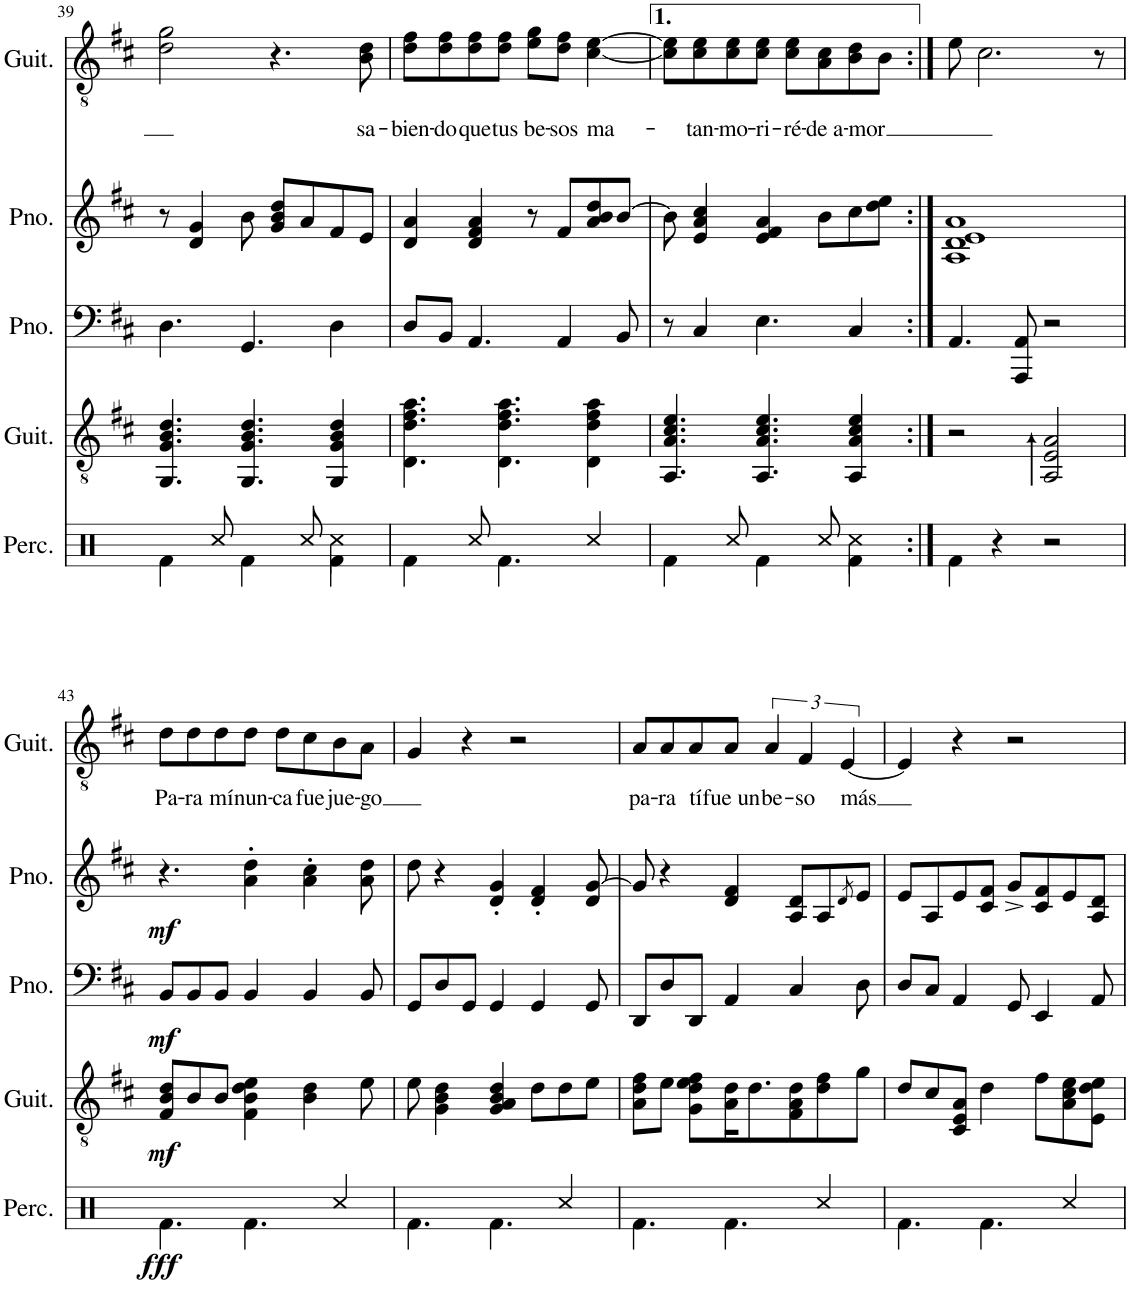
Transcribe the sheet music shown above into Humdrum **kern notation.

**kern	**dynam	**kern	**dynam	**kern	**dynam	**kern	**dynam	**kern	**text	**text
*part5	*part5	*part4	*part4	*part3	*part3	*part2	*part2	*part1	*part1	*part1
*staff5	*staff5	*staff4	*staff4	*staff3	*staff3	*staff2	*staff2	*staff1	*staff1	*staff1
*I"Set de percusión	*	*I"Guitarra acústica	*	*I"Piano	*	*I"Piano	*	*I"Guitarra clásica	*	*
*I'Perc.	*	*I'Guit.	*	*I'Pno.	*	*I'Pno.	*	*I'Guit.	*	*
!!LO:PB:g=z
*clefX	*	*clefGv2	*	*clefF4	*	*clefG2	*	*clefGv2	*	*
*k[]	*	*k[f#c#]	*	*k[f#c#]	*	*k[f#c#]	*	*k[f#c#]	*	*
*M4/4	*	*M4/4	*	*M4/4	*	*M4/4	*	*M4/4	*	*
=39	=39	=39	=39	=39	=39	=39	=39	=39	=39	=39
*^	*	*	*	*	*	*	*	*	*	*
4Rf\	2.ryy	.	4.GG/ 4.G/ 4.B/ 4.d/	.	4.D\	.	8r	.	2d\ 2g\	.	.
.	.	.	.	.	.	.	4d/ 4g/	.	.	.	.
8Rcc/	.	.	.	.	.	.	.	.	.	.	.
4Rf\	.	.	4.GG/ 4.G/ 4.B/ 4.d/	.	4.GG/	.	8b\	.	.	.	.
.	.	.	.	.	.	.	8g/ 8b/ 8dd/L	.	4.r	.	.
8Rcc/	.	.	.	.	.	.	8a/	.	.	.	.
4Rf\	4Rcc\	.	4GG/ 4G/ 4B/ 4d/	.	4D\	.	8f#/	.	.	.	.
!	!	!	!	!	!	!	!	!	!	!	!LO:LY:b
.	.	.	.	.	.	.	8e/J	.	8B\ 8d\	.	sa-
*v	*v	*	*	*	*	*	*	*	*	*	*
=40	=40	=40	=40	=40	=40	=40	=40	=40	=40	=40
!	!	!	!	!	!	!	!	!	!	!LO:LY:b
4Rf\	.	4.D\ 4.d\ 4.f#\ 4.a\	.	8D/L	.	4d/ 4a/	.	8d\ 8f#\L	.	-bien-
!	!	!	!	!	!	!	!	!	!	!LO:LY:b
.	.	.	.	8BB/J	.	.	.	8d\ 8f#\	.	-do
!	!	!	!	!	!	!	!	!	!	!LO:LY:b
8Rcc/	.	.	.	4.AA/	.	4d/ 4f#/ 4a/	.	8d\ 8f#\	.	que
!	!	!	!	!	!	!	!	!	!	!LO:LY:b
4.Rf\	.	4.D\ 4.d\ 4.f#\ 4.a\	.	.	.	.	.	8d\ 8f#\J	.	tus
!	!	!	!	!	!	!	!	!	!	!LO:LY:b
.	.	.	.	.	.	8r	.	8e\ 8g\L	.	be-
!	!	!	!	!	!	!	!	!	!	!LO:LY:b
.	.	.	.	4AA/	.	8f#/L	.	8d\ 8f#\J	.	-sos
!	!	!	!	!	!	!	!	!	!	!LO:LY:b
4Rcc/	.	4D\ 4d\ 4f#\ 4a\	.	.	.	8a/ 8b/ 8dd/	.	[4c#\ [4e\	.	ma-
.	.	.	.	8BB/	.	[8b/J	.	.	.	.
=41	=41	=41	=41	=41	=41	=41	=41	=41	=41	=41
*^	*	*	*	*	*	*	*	*	*	*
4Rf\	2.ryy	.	4.AA/ 4.A/ 4.c#/ 4.e/	.	8r	.	8b\]	.	8c#\] 8e\]L	.	.
!	!	!	!	!	!	!	!	!	!	!	!LO:LY:b
.	.	.	.	.	4C#/	.	4e/ 4a/ 4cc#/	.	8c#\ 8e\	.	-tan-
!	!	!	!	!	!	!	!	!	!	!	!LO:LY:b
8Rcc/	.	.	.	.	.	.	.	.	8c#\ 8e\	.	-mo-
!	!	!	!	!	!	!	!	!	!	!	!LO:LY:b
4Rf\	.	.	4.AA/ 4.A/ 4.c#/ 4.e/	.	4.E\	.	4e/ 4f#/ 4a/	.	8c#\ 8e\J	.	-ri-
!	!	!	!	!	!	!	!	!	!	!	!LO:LY:b
.	.	.	.	.	.	.	.	.	8c#\ 8e\L	.	-ré-
!	!	!	!	!	!	!	!	!	!	!	!LO:LY:b
8Rcc/	.	.	.	.	.	.	8b\L	.	8A\ 8c#\	.	-de a-
!	!	!	!	!	!	!	!	!	!	!	!LO:LY:b
4Rf\	4Rcc\	.	4AA/ 4A/ 4c#/ 4e/	.	4C#/	.	8cc#\	.	8B\ 8d\	.	-mor
.	.	.	.	.	.	.	8dd\ 8ee\J	.	8B\J	.	.
*v	*v	*	*	*	*	*	*	*	*	*	*
=42:|!	=42:|!	=42:|!	=42:|!	=42:|!	=42:|!	=42:|!	=42:|!	=42:|!	=42:|!	=42:|!
4Rf\	.	2r	.	4.AA/	.	1A 1d 1e 1a	.	8e\	.	.
.	.	.	.	.	.	.	.	2.c#\	.	.
4r	.	.	.	.	.	.	.	.	.	.
.	.	.	.	8AAA/ 8AA/	.	.	.	.	.	.
2r	.	2AA/ 2E/ 2A/	.	2r	.	.	.	.	.	.
.	.	.	.	.	.	.	.	8r	.	.
!!LO:LB:g=z
=43	=43	=43	=43	=43	=43	=43	=43	=43	=43	=43
!	!LO:DY:b	!	!LO:DY:b	!	!LO:DY:b	!	!LO:DY:b	!	!LO:LY:b	!
4.Rf\	fff	8F#/ 8B/ 8d/L	mf	8BB/L	mf	4.r	mf	8d\L	Pa-	.
!	!	!	!	!	!	!	!	!	!LO:LY:b	!
.	.	8B/	.	8BB/	.	.	.	8d\	-ra	.
!	!	!	!	!	!	!	!	!	!LO:LY:b	!
.	.	8B/J	.	8BB/J	.	.	.	8d\	mí	.
!	!	!	!	!	!	!	!	!	!LO:LY:b	!
4.Rf\	.	4F#\ 4B\ 4d\ 4e\	.	4BB/	.	4a\' 4dd\'	.	8d\J	nun-	.
!	!	!	!	!	!	!	!	!	!LO:LY:b	!
.	.	.	.	.	.	.	.	8d\L	-ca	.
!	!	!	!	!	!	!	!	!	!LO:LY:b	!
.	.	4B\ 4d\	.	4BB/	.	4a\' 4cc#\'	.	8c#\	fue	.
!	!	!	!	!	!	!	!	!	!LO:LY:b	!
4Rcc/	.	.	.	.	.	.	.	8B\	jue-	.
!	!	!	!	!	!	!	!	!	!LO:LY:b	!
.	.	8e\	.	8BB/	.	8a\ 8dd\	.	8A\J	-go	.
=44	=44	=44	=44	=44	=44	=44	=44	=44	=44	=44
4.Rf\	.	8e\	.	8GG/L	.	8dd\	.	4G/	.	.
.	.	4G\ 4B\ 4d\	.	8D/	.	4r	.	.	.	.
.	.	.	.	8GG/J	.	.	.	4r	.	.
4.Rf\	.	4G/ 4A/ 4B/ 4d/	.	4GG/	.	4d/' 4g/'	.	.	.	.
.	.	.	.	.	.	.	.	2r	.	.
.	.	8d\L	.	4GG/	.	4d/' 4f#/'	.	.	.	.
4Rcc/	.	8d\	.	.	.	.	.	.	.	.
.	.	8e\J	.	8GG/	.	8d/ [8g/	.	.	.	.
=45	=45	=45	=45	=45	=45	=45	=45	=45	=45	=45
!	!	!	!	!	!	!	!	!	!LO:LY:b	!
4.Rf\	.	8A\ 8d\ 8f#\L	.	8DD/L	.	8g/]	.	8A/L	pa-	.
!	!	!	!	!	!	!	!	!	!LO:LY:b	!
.	.	8e\J	.	8D/	.	4r	.	8A/	-ra	.
!	!	!	!	!	!	!	!	!	!LO:LY:b	!
.	.	8G\ 8d\ 8e\ 8f#\L	.	8DD/J	.	.	.	8A/	tí	.
!	!	!	!	!	!	!	!	!	!LO:LY:b	!
4.Rf\	.	16A\ 16d\K	.	4AA/	.	4d/ 4f#/	.	8A/J	fue un	.
.	.	8.d\	.	.	.	.	.	.	.	.
!	!	!	!	!	!	!	!	!	!LO:LY:b	!
.	.	.	.	.	.	.	.	6A/	be-	.
.	.	8F#\ 8A\ 8d\	.	4C#/	.	8A/ 8d/L	.	.	.	.
!	!	!	!	!	!	!	!	!	!LO:LY:b	!
.	.	.	.	.	.	.	.	6F#/	-so	.
4Rcc/	.	8d\ 8f#\	.	.	.	8A/	.	.	.	.
!	!	!	!	!	!	!	!	!	!LO:LY:b	!
.	.	.	.	.	.	.	.	[6E/	más	.
.	.	.	.	.	.	8qd/	.	.	.	.
.	.	8g\J	.	8D\	.	8e/J	.	.	.	.
=46	=46	=46	=46	=46	=46	=46	=46	=46	=46	=46
4.Rf\	.	8d/L	.	8D/L	.	8e/L	.	4E/]	.	.
.	.	8c#/	.	8C#/J	.	8A/	.	.	.	.
.	.	8C#/ 8E/ 8A/J	.	4AA/	.	8e/	.	4r	.	.
4.Rf\	.	4d\	.	.	.	8c#/ 8f#/J	.	.	.	.
.	.	.	.	8GG/	.	8g^/L	.	2r	.	.
.	.	8f#\L	.	4EE/	.	8c#/ 8f#/	.	.	.	.
4Rcc/	.	8A\ 8c#\ 8e\	.	.	.	8e/	.	.	.	.
.	.	8E\ 8d\ 8e\J	.	8AA/	.	8A/ 8d/J	.	.	.	.
=	=	=	=	=	=	=	=	=	=	=
*-	*-	*-	*-	*-	*-	*-	*-	*-	*-	*-
